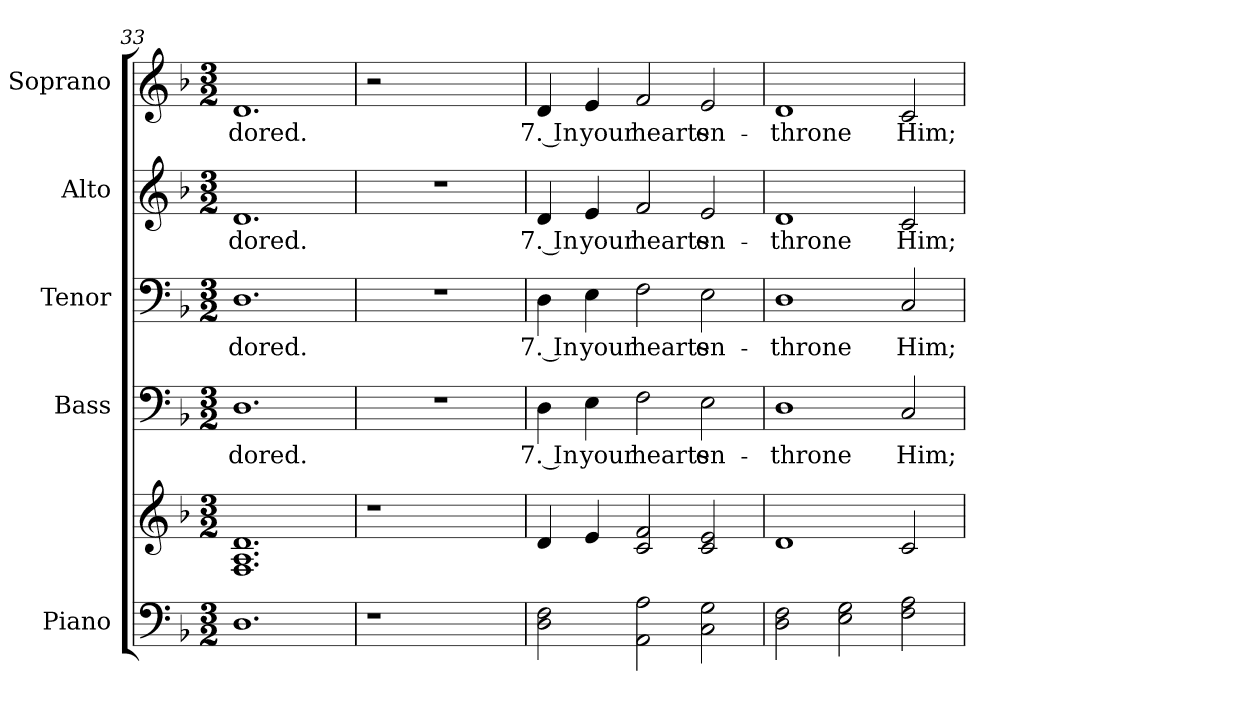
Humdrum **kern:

**kern	**kern	**kern	**text	**kern	**text	**kern	**text	**kern	**text
*part5	*part5	*part4	*part4	*part3	*part3	*part2	*part2	*part1	*part1
*staff6	*staff5	*staff4	*staff4	*staff3	*staff3	*staff2	*staff2	*staff1	*staff1
*I"Piano	*	*I"Bass	*	*I"Tenor	*	*I"Alto	*	*I"Soprano	*
*I'Pno.	*	*I'B.	*	*I'T.	*	*I'A.	*	*I'S.	*
*clefF4	*clefG2	*clefF4	*	*clefF4	*	*clefG2	*	*clefG2	*
*k[b-]	*k[b-]	*k[b-]	*	*k[b-]	*	*k[b-]	*	*k[b-]	*
*F:	*F:	*F:	*	*F:	*	*F:	*	*F:	*
*M3/2	*M3/2	*M3/2	*	*M3/2	*	*M3/2	*	*M3/2	*
=33	=33	=33	=33	=33	=33	=33	=33	=33	=33
!	!	!	!LO:LY:b:color=#000000	!	!	!	!	!	!
!	!	!	!	!	!LO:LY:b:color=#000000	!	!	!	!
!	!	!	!	!	!	!	!LO:LY:b:color=#000000	!	!
!	!	!	!	!	!	!	!	!	!LO:LY:b:color=#000000
1.Di	1.Fi 1.Ai 1.di	1.Di	-dored.	1.Di	-dored.	1.di	-dored.	1.di	-dored.
=34	=34	=34	=34	=34	=34	=34	=34	=34	=34
!LO:N:vis=1	!LO:N:vis=1	!LO:N:vis=1	!	!LO:N:vis=1	!	!LO:N:vis=1	!	!	!
2r	2r	1.r	.	1.r	.	1.r	.	2r	.
1ryy	1ryy	.	.	.	.	.	.	1ryy	.
!!LO:PB:g=z
=35	=35	=35	=35	=35	=35	=35	=35	=35	=35
!	!	!	!LO:LY:b:color=#000000	!	!	!	!	!	!
!	!	!	!	!	!LO:LY:b:color=#000000	!	!	!	!
!	!	!	!	!	!	!	!LO:LY:b:color=#000000	!	!
!	!	!	!	!	!	!	!	!	!LO:LY:b:color=#000000
2Di\ 2Fi	4di/	4Di\	7. In	4Di\	7. In	4di/	7. In	4di/	7. In
!	!	!	!LO:LY:b:color=#000000	!	!	!	!	!	!
!	!	!	!	!	!LO:LY:b:color=#000000	!	!	!	!
!	!	!	!	!	!	!	!LO:LY:b:color=#000000	!	!
!	!	!	!	!	!	!	!	!	!LO:LY:b:color=#000000
.	4ei/	4Ei\	your	4Ei\	your	4ei/	your	4ei/	your
!	!	!	!LO:LY:b:color=#000000	!	!	!	!	!	!
!	!	!	!	!	!LO:LY:b:color=#000000	!	!	!	!
!	!	!	!	!	!	!	!LO:LY:b:color=#000000	!	!
!	!	!	!	!	!	!	!	!	!LO:LY:b:color=#000000
2AAi\ 2Ai	2ci/ 2fi	2Fi\	hearts	2Fi\	hearts	2fi/	hearts	2fi/	hearts
!	!	!	!LO:LY:b:color=#000000	!	!	!	!	!	!
!	!	!	!	!	!LO:LY:b:color=#000000	!	!	!	!
!	!	!	!	!	!	!	!LO:LY:b:color=#000000	!	!
!	!	!	!	!	!	!	!	!	!LO:LY:b:color=#000000
2Ci\ 2Gi	2ci/ 2ei	2Ei\	en-	2Ei\	en-	2ei/	en-	2ei/	en-
=36	=36	=36	=36	=36	=36	=36	=36	=36	=36
!	!	!	!LO:LY:b:color=#000000	!	!	!	!	!	!
!	!	!	!	!	!LO:LY:b:color=#000000	!	!	!	!
!	!	!	!	!	!	!	!LO:LY:b:color=#000000	!	!
!	!	!	!	!	!	!	!	!	!LO:LY:b:color=#000000
2Di\ 2Fi	1di	1Di	-throne	1Di	-throne	1di	-throne	1di	-throne
2Ei\ 2Gi	.	.	.	.	.	.	.	.	.
!	!	!	!LO:LY:b:color=#000000	!	!	!	!	!	!
!	!	!	!	!	!LO:LY:b:color=#000000	!	!	!	!
!	!	!	!	!	!	!	!LO:LY:b:color=#000000	!	!
!	!	!	!	!	!	!	!	!	!LO:LY:b:color=#000000
2Fi\ 2Ai	2ci/	2Ci/	Him;	2Ci/	Him;	2ci/	Him;	2ci/	Him;
=	=	=	=	=	=	=	=	=	=
*-	*-	*-	*-	*-	*-	*-	*-	*-	*-
